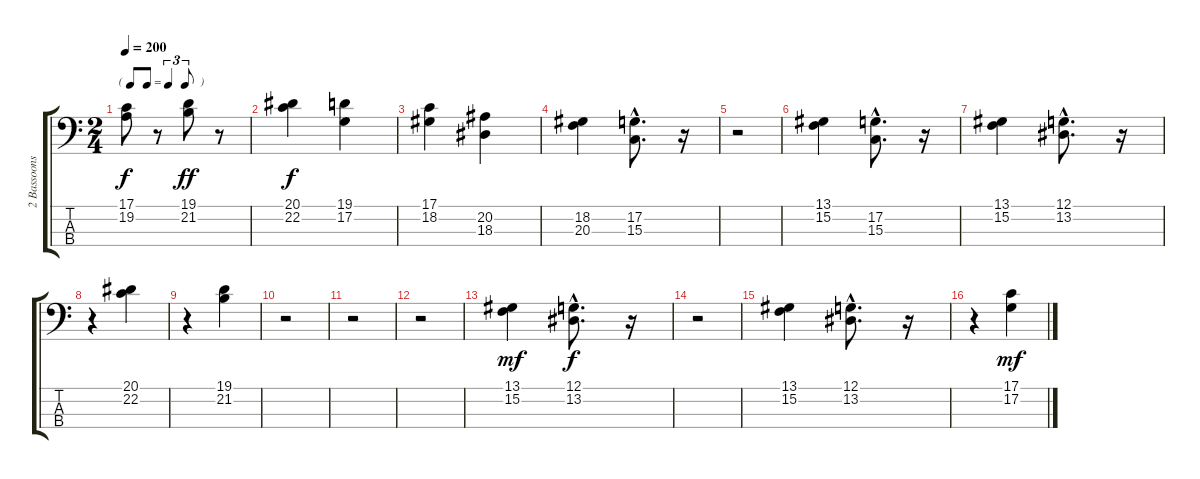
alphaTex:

\track ("2 Bassoons" "2 Bassoons") {instrument bassoon}
\staff {score tabs}
\tuning (G2 D2 A1 E1) {hide}
\ts (2 4)
\tf triplet8th
\tempo 200
\clef f4
\ks c
(17.1 19.2).8{dy f} r.8 (19.1 21.2).8{dy ff} r.8 |
(20.1 22.2).4{dy f} (19.1 17.2).4 |
(17.1 18.2).4 (20.2 18.3).4 |
(18.2 20.3).4 (17.2{hac} 15.3{hac}).8{d} r.16 |
r.2 |
(13.1 15.2).4 (17.2{hac} 15.3{hac}).8{d} r.16 |
(13.1 15.2).4 (12.1{hac} 13.2{hac}).8{d} r.16 |
r.4 (20.1 22.2).4 |
r.4 (19.1 21.2).4 |
r.2 |
r.2 |
r.2 |
(13.1 15.2).4{dy mf} (12.1{hac} 13.2{hac}).8{d dy f} r.16 |
r.2 |
(13.1 15.2).4 (12.1{hac} 13.2{hac}).8{d} r.16 |
r.4 (17.1 17.2).4{dy mf}
